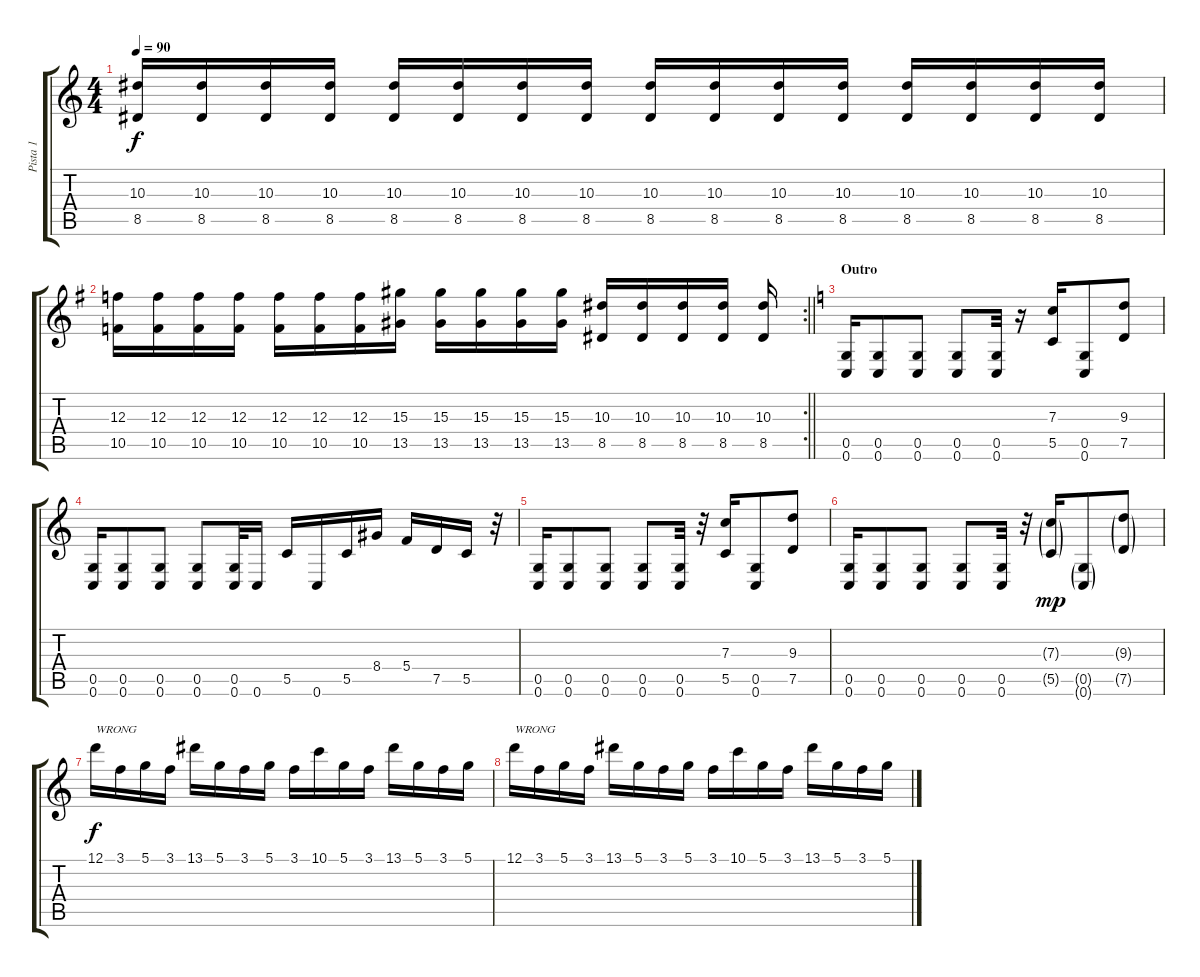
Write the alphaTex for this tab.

\track ("Pista 1" "Pista 1") {instrument overdrivenguitar}
\staff {score tabs}
\tuning (D4 A3 F3 C3 G2 C2) {hide}
\ts (4 4)
\tempo 90
\clef g2
\ks c
(10.3 8.5).16{dy f} (10.3 8.5).16 (10.3 8.5).16 (10.3 8.5).16 (10.3 8.5).16 (10.3 8.5).16 (10.3 8.5).16 (10.3 8.5).16 (10.3 8.5).16 (10.3 8.5).16 (10.3 8.5).16 (10.3 8.5).16 (10.3 8.5).16 (10.3 8.5).16 (10.3 8.5).16 (10.3 8.5).16 |
\rc 2
\barLineRight lightlight
\ks g
(12.3 10.5).16 (12.3 10.5).16 (12.3 10.5).16 (12.3 10.5).16 (12.3 10.5).16 (12.3 10.5).16 (12.3 10.5).16 (15.3 13.5).16 (15.3 13.5).16 (15.3 13.5).16 (15.3 13.5).16 (15.3 13.5).16 (10.3 8.5).16 (10.3 8.5).16 (10.3 8.5).16 (10.3 8.5).16 (10.3 8.5).16 |
\section ("" "Outro")
\ks c
(0.5 0.6).16 (0.5 0.6).8 (0.5 0.6).8 (0.5 0.6).8 (0.5 0.6).32 r.16 (7.3 5.5).16 (0.5 0.6).8 (9.3 7.5).8 |
(0.5 0.6).16 (0.5 0.6).8 (0.5 0.6).8 (0.5 0.6).8 (0.5 0.6).32 0.6.16 5.5.16 0.6.16 5.5.16 8.4.16 5.4.16 7.5.16 5.5.16 r.32 |
(0.5 0.6).16 (0.5 0.6).8 (0.5 0.6).8 (0.5 0.6).8 (0.5 0.6).32 r.32 (7.3 5.5).16 (0.5 0.6).8 (9.3 7.5).8 |
(0.5 0.6).16 (0.5 0.6).8 (0.5 0.6).8 (0.5 0.6).8 (0.5 0.6).32 r.32 (7.3{g} 5.5{g}).16{dy mp} (0.5{g} 0.6{g}).8 (9.3{g} 7.5{g}).8 |
12.1.16{txt "WRONG" dy f} 3.1.16 5.1.16 3.1.16 13.1.16 5.1.16 3.1.16 5.1.16 3.1.16 10.1.16 5.1.16 3.1.16 13.1.16 5.1.16 3.1.16 5.1.16 |
12.1.16{txt "WRONG"} 3.1.16 5.1.16 3.1.16 13.1.16 5.1.16 3.1.16 5.1.16 3.1.16 10.1.16 5.1.16 3.1.16 13.1.16 5.1.16 3.1.16 5.1.16
